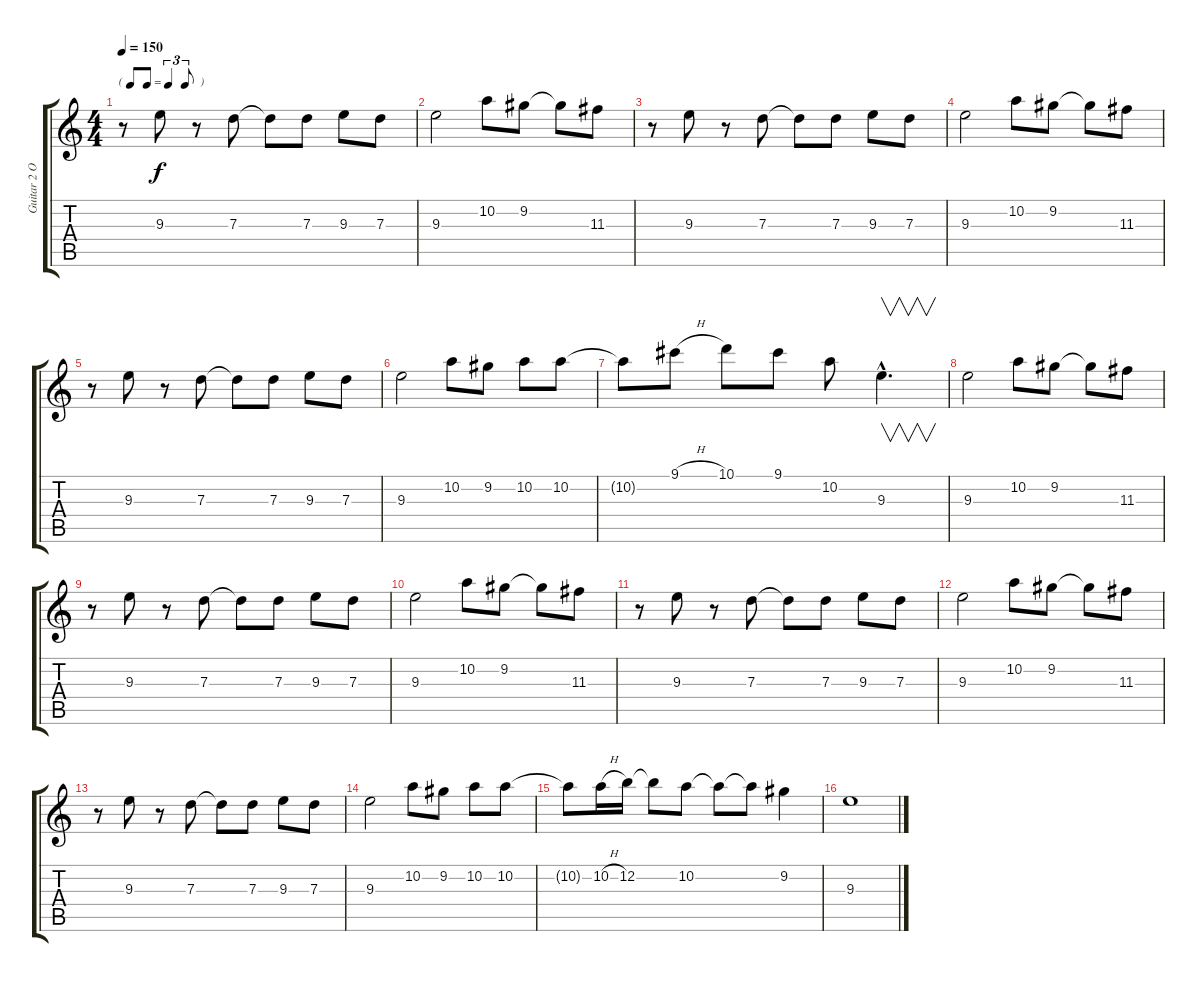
\track ("Guitar 2 Overdrive" "Guitar 2 O") {instrument overdrivenguitar}
\staff {score tabs}
\tuning (E4 B3 G3 D3 A2 E2) {hide}
\ts (4 4)
\tf triplet8th
\tempo 150
\clef g2
\ks c
r.8{dy f} 9.3.8 r.8 7.3.8 7.3{t}.8 7.3.8 9.3.8 7.3.8 |
9.3.2 10.2.8 9.2.8 9.2{t}.8 11.3.8 |
r.8 9.3.8 r.8 7.3.8 7.3{t}.8 7.3.8 9.3.8 7.3.8 |
9.3.2 10.2.8 9.2.8 9.2{t}.8 11.3.8 |
r.8 9.3.8 r.8 7.3.8 7.3{t}.8 7.3.8 9.3.8 7.3.8 |
9.3.2 10.2.8 9.2.8 10.2.8 10.2.8 |
10.2{t}.8 9.1{h}.8 10.1.8 9.1.8 10.2.8 9.3{hac}.4{v d} |
9.3.2 10.2.8 9.2.8 9.2{t}.8 11.3.8 |
r.8 9.3.8 r.8 7.3.8 7.3{t}.8 7.3.8 9.3.8 7.3.8 |
9.3.2 10.2.8 9.2.8 9.2{t}.8 11.3.8 |
r.8 9.3.8 r.8 7.3.8 7.3{t}.8 7.3.8 9.3.8 7.3.8 |
9.3.2 10.2.8 9.2.8 9.2{t}.8 11.3.8 |
r.8 9.3.8 r.8 7.3.8 7.3{t}.8 7.3.8 9.3.8 7.3.8 |
9.3.2 10.2.8 9.2.8 10.2.8 10.2.8 |
10.2{t}.8 10.2{h}.16 12.2.16 12.2{t}.8 10.2.8 10.2{t}.8 10.2{t}.8 9.2.4 |
9.3.1
